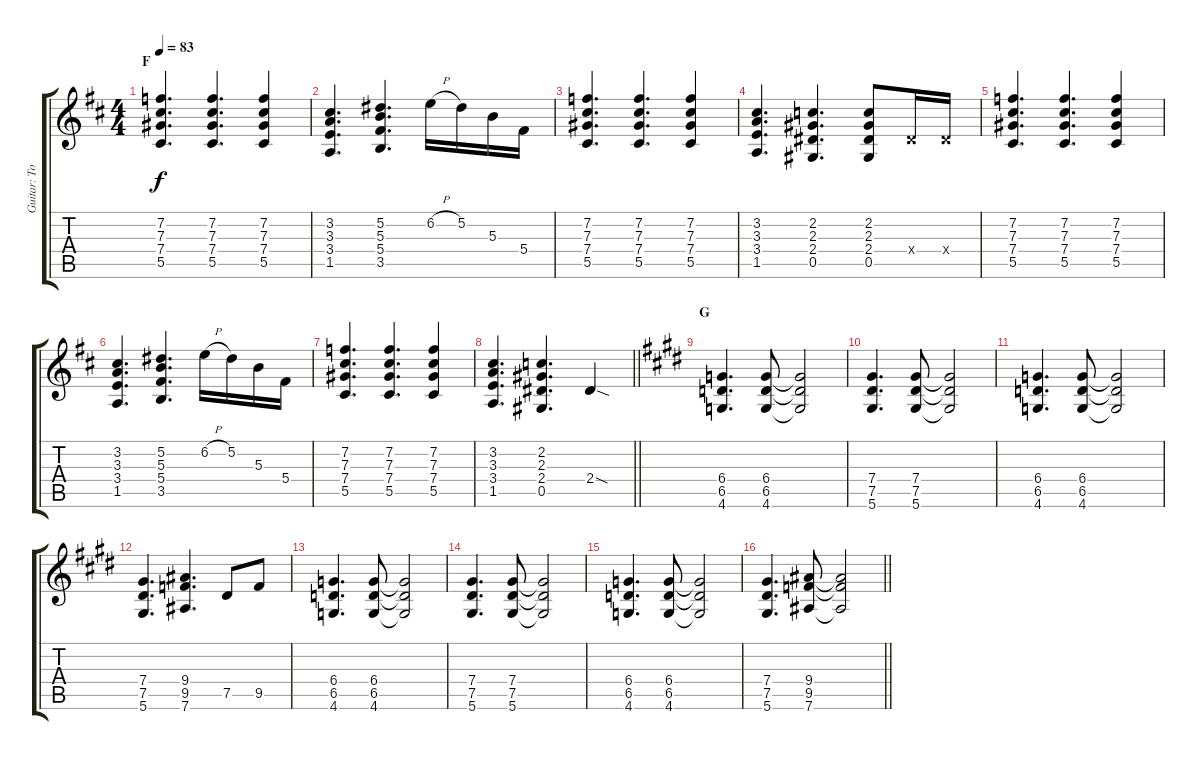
\track ("Guitar: Tony" "Guitar: To") {instrument distortionguitar}
\staff {score tabs}
\tuning (Eb4 Bb3 Gb3 Db3 Ab2 Eb2) {hide}
\ts (4 4)
\section ("" "F")
\tempo 83
\clef g2
\ks d
(7.2 7.3 7.4 5.5).4{d dy f} (7.2 7.3 7.4 5.5).4{d} (7.2 7.3 7.4 5.5).4 |
(3.2 3.3 3.4 1.5).4{d} (5.2 5.3 5.4 3.5).4{d} 6.2{h}.16 5.2.16 5.3.16 5.4.16 |
(7.2 7.3 7.4 5.5).4{d} (7.2 7.3 7.4 5.5).4{d} (7.2 7.3 7.4 5.5).4 |
(3.2 3.3 3.4 1.5).4{d} (2.2 2.3 2.4 0.5).4{d} (2.2 2.3 2.4 0.5).8 2.4{x}.16 2.4{x}.16 |
(7.2 7.3 7.4 5.5).4{d} (7.2 7.3 7.4 5.5).4{d} (7.2 7.3 7.4 5.5).4 |
(3.2 3.3 3.4 1.5).4{d} (5.2 5.3 5.4 3.5).4{d} 6.2{h}.16 5.2.16 5.3.16 5.4.16 |
(7.2 7.3 7.4 5.5).4{d} (7.2 7.3 7.4 5.5).4{d} (7.2 7.3 7.4 5.5).4 |
\barLineRight lightlight
(3.2 3.3 3.4 1.5).4{d} (2.2 2.3 2.4 0.5).4{d} 2.4{sod}.4 |
\section ("" "G")
\ks e
(6.4 6.5 4.6).4{d} (6.4 6.5 4.6).8 (6.4{t} 6.5{t} 4.6{t}).2 |
(7.4 7.5 5.6).4{d} (7.4 7.5 5.6).8 (7.4{t} 7.5{t} 5.6{t}).2 |
(6.4 6.5 4.6).4{d} (6.4 6.5 4.6).8 (6.4{t} 6.5{t} 4.6{t}).2 |
(7.4 7.5 5.6).4{d} (9.4 9.5 7.6).4{d} 7.5.8 9.5.8 |
(6.4 6.5 4.6).4{d} (6.4 6.5 4.6).8 (6.4{t} 6.5{t} 4.6{t}).2 |
(7.4 7.5 5.6).4{d} (7.4 7.5 5.6).8 (7.4{t} 7.5{t} 5.6{t}).2 |
(6.4 6.5 4.6).4{d} (6.4 6.5 4.6).8 (6.4{t} 6.5{t} 4.6{t}).2 |
\barLineRight lightlight
(7.4 7.5 5.6).4{d} (9.4 9.5 7.6).8 (9.4{t} 9.5{t} 7.6{t}).2
